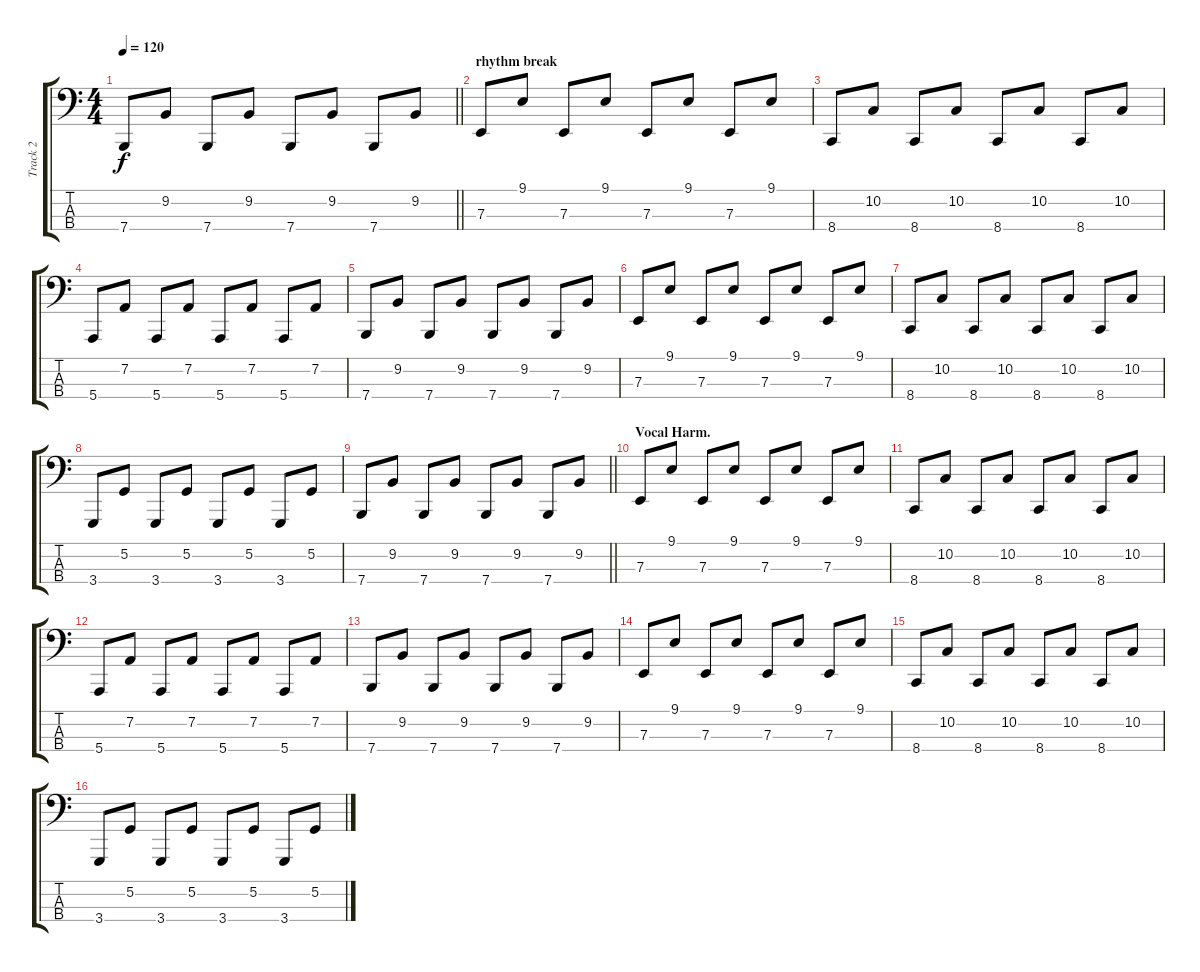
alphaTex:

\track ("Track 2" "Track 2") {instrument lead1square}
\staff {score tabs}
\tuning (G2 D2 A1 E1) {hide}
\ts (4 4)
\tempo 120
\clef f4
\barLineRight lightlight
\ks c
7.4.8{dy f} 9.2.8 7.4.8 9.2.8 7.4.8 9.2.8 7.4.8 9.2.8 |
\section ("" "rhythm break")
7.3.8 9.1.8 7.3.8 9.1.8 7.3.8 9.1.8 7.3.8 9.1.8 |
8.4.8 10.2.8 8.4.8 10.2.8 8.4.8 10.2.8 8.4.8 10.2.8 |
5.4.8 7.2.8 5.4.8 7.2.8 5.4.8 7.2.8 5.4.8 7.2.8 |
7.4.8 9.2.8 7.4.8 9.2.8 7.4.8 9.2.8 7.4.8 9.2.8 |
7.3.8 9.1.8 7.3.8 9.1.8 7.3.8 9.1.8 7.3.8 9.1.8 |
8.4.8 10.2.8 8.4.8 10.2.8 8.4.8 10.2.8 8.4.8 10.2.8 |
3.4.8 5.2.8 3.4.8 5.2.8 3.4.8 5.2.8 3.4.8 5.2.8 |
\barLineRight lightlight
7.4.8 9.2.8 7.4.8 9.2.8 7.4.8 9.2.8 7.4.8 9.2.8 |
\section ("" "Vocal Harm.")
7.3.8 9.1.8 7.3.8 9.1.8 7.3.8 9.1.8 7.3.8 9.1.8 |
8.4.8 10.2.8 8.4.8 10.2.8 8.4.8 10.2.8 8.4.8 10.2.8 |
5.4.8 7.2.8 5.4.8 7.2.8 5.4.8 7.2.8 5.4.8 7.2.8 |
7.4.8 9.2.8 7.4.8 9.2.8 7.4.8 9.2.8 7.4.8 9.2.8 |
7.3.8 9.1.8 7.3.8 9.1.8 7.3.8 9.1.8 7.3.8 9.1.8 |
8.4.8 10.2.8 8.4.8 10.2.8 8.4.8 10.2.8 8.4.8 10.2.8 |
3.4.8 5.2.8 3.4.8 5.2.8 3.4.8 5.2.8 3.4.8 5.2.8
